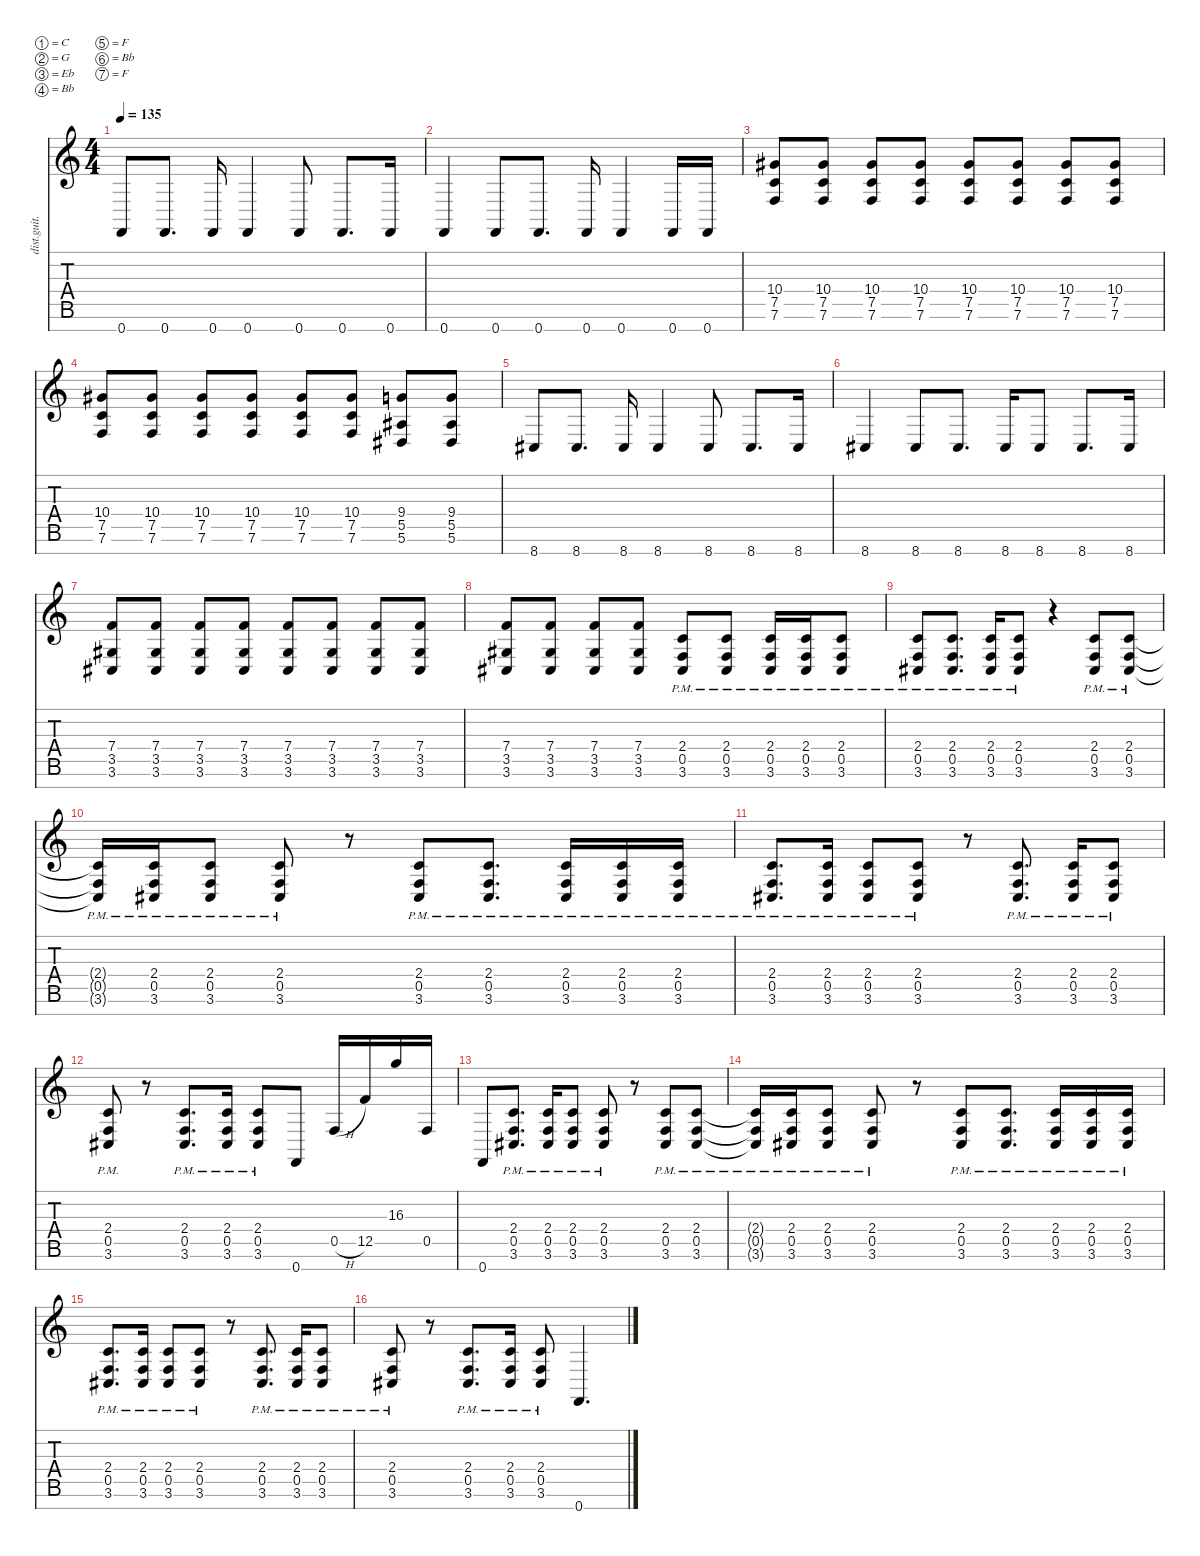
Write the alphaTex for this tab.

\defaultSystemsLayout 4
\hideDynamics
\bracketExtendMode nobrackets
\track ("Rhythm " "dist.guit.") {instrument distortionguitar}
\staff {score tabs}
\tuning (C4 G3 Eb3 Bb2 F2 Bb1 F1)
\ts (4 4)
\tempo 135
\clef g2
\ks c
0.7.8{dy mf} 0.7.8{d} 0.7.16 0.7.4 0.7.8 0.7.8{d} 0.7.16 |
0.7.4 0.7.8 0.7.8{d} 0.7.16 0.7.4 0.7.16 0.7.16 |
(7.6 7.5 10.4{acc #}).8 (7.6 7.5 10.4{acc #}).8 (7.6 7.5 10.4{acc #}).8 (7.6 7.5 10.4{acc #}).8 (7.6 7.5 10.4{acc #}).8 (7.6 7.5 10.4{acc #}).8 (7.6 7.5 10.4{acc #}).8 (7.6 7.5 10.4{acc #}).8 |
(7.6 7.5 10.4{acc #}).8 (7.6 7.5 10.4{acc #}).8 (7.6 7.5 10.4{acc #}).8 (7.6 7.5 10.4{acc #}).8 (7.6 7.5 10.4{acc #}).8 (7.6 7.5 10.4{acc #}).8 (5.6{acc #} 5.5{acc #} 9.4).8 (5.6{acc #} 5.5{acc #} 9.4).8 |
8.7{acc #}.8 8.7{acc #}.8{d} 8.7{acc #}.16 8.7{acc #}.4 8.7{acc #}.8 8.7{acc #}.8{d} 8.7{acc #}.16 |
8.7{acc #}.4 8.7{acc #}.8 8.7{acc #}.8{d} 8.7{acc #}.16 8.7{acc #}.8 8.7{acc #}.8{d} 8.7{acc #}.16 |
(3.6{acc #} 3.5{acc #} 7.4).8 (3.6{acc #} 3.5{acc #} 7.4).8 (3.6{acc #} 3.5{acc #} 7.4).8 (3.6{acc #} 3.5{acc #} 7.4).8 (3.6{acc #} 3.5{acc #} 7.4).8 (3.6{acc #} 3.5{acc #} 7.4).8 (3.6{acc #} 3.5{acc #} 7.4).8 (3.6{acc #} 3.5{acc #} 7.4).8 |
(3.6{acc #} 3.5{acc #} 7.4).8 (3.6{acc #} 3.5{acc #} 7.4).8 (3.6{acc #} 3.5{acc #} 7.4).8 (3.6{acc #} 3.5{acc #} 7.4).8 (3.6{pm acc #} 0.5{pm} 2.4{pm}).8 (3.6{pm acc #} 0.5{pm} 2.4{pm}).8 (3.6{pm acc #} 0.5{pm} 2.4{pm}).16 (3.6{pm acc #} 0.5{pm} 2.4{pm}).16 (3.6{pm acc #} 0.5{pm} 2.4{pm}).8 |
(3.6{pm acc #} 0.5{pm} 2.4{pm}).8 (3.6{pm acc #} 0.5{pm} 2.4{pm}).8{d} (3.6{pm acc #} 0.5{pm} 2.4{pm}).16 (3.6{pm acc #} 0.5{pm} 2.4{pm}).8 r.4 (3.6{pm acc #} 0.5{pm} 2.4{pm}).8 (3.6{pm acc #} 0.5{pm} 2.4{pm}).8 |
(2.4{pm t} 0.5{pm t} 3.6{pm t acc #}).16 (3.6{pm acc #} 0.5{pm} 2.4{pm}).16 (3.6{pm acc #} 0.5{pm} 2.4{pm}).8 (3.6{pm acc #} 0.5{pm} 2.4{pm}).8 r.8 (3.6{pm acc #} 0.5{pm} 2.4{pm}).8 (3.6{pm acc #} 0.5{pm} 2.4{pm}).8{d} (3.6{pm acc #} 0.5{pm} 2.4{pm}).16 (3.6{pm acc #} 0.5{pm} 2.4{pm}).16 (3.6{pm acc #} 0.5{pm} 2.4{pm}).16 |
(3.6{pm acc #} 0.5{pm} 2.4{pm}).8{d} (3.6{pm acc #} 0.5{pm} 2.4{pm}).16 (3.6{pm acc #} 0.5{pm} 2.4{pm}).8 (3.6{pm acc #} 0.5{pm} 2.4{pm}).8 r.8 (3.6{pm acc #} 0.5{pm} 2.4{pm}).8{d} (3.6{pm acc #} 0.5{pm} 2.4{pm}).16 (3.6{pm acc #} 0.5{pm} 2.4{pm}).8 |
(3.6{pm acc #} 0.5{pm} 2.4{pm}).8 r.8 (3.6{pm acc #} 0.5{pm} 2.4{pm}).8{d} (3.6{pm acc #} 0.5{pm} 2.4{pm}).16 (3.6{pm acc #} 0.5{pm} 2.4{pm}).8 0.7.8 0.5{h}.16 12.5.16 16.3.16 0.5.16 |
0.7.8 (3.6{pm acc #} 0.5{pm} 2.4{pm}).8{d} (3.6{pm acc #} 0.5{pm} 2.4{pm}).16 (3.6{pm acc #} 0.5{pm} 2.4{pm}).8 (3.6{pm acc #} 0.5{pm} 2.4{pm}).8 r.8 (3.6{pm acc #} 0.5{pm} 2.4{pm}).8 (3.6{pm acc #} 0.5{pm} 2.4{pm}).8 |
(2.4{pm t} 0.5{pm t} 3.6{pm t acc #}).16 (3.6{pm acc #} 0.5{pm} 2.4{pm}).16 (3.6{pm acc #} 0.5{pm} 2.4{pm}).8 (3.6{pm acc #} 0.5{pm} 2.4{pm}).8 r.8 (3.6{pm acc #} 0.5{pm} 2.4{pm}).8 (3.6{pm acc #} 0.5{pm} 2.4{pm}).8{d} (3.6{pm acc #} 0.5{pm} 2.4{pm}).16 (3.6{pm acc #} 0.5{pm} 2.4{pm}).16 (3.6{pm acc #} 0.5{pm} 2.4{pm}).16 |
(3.6{pm acc #} 0.5{pm} 2.4{pm}).8{d} (3.6{pm acc #} 0.5{pm} 2.4{pm}).16 (3.6{pm acc #} 0.5{pm} 2.4{pm}).8 (3.6{pm acc #} 0.5{pm} 2.4{pm}).8 r.8 (3.6{pm acc #} 0.5{pm} 2.4{pm}).8{d} (3.6{pm acc #} 0.5{pm} 2.4{pm}).16 (3.6{pm acc #} 0.5{pm} 2.4{pm}).8 |
(3.6{pm acc #} 0.5{pm} 2.4{pm}).8 r.8 (3.6{pm acc #} 0.5{pm} 2.4{pm}).8{d} (3.6{pm acc #} 0.5{pm} 2.4{pm}).16 (3.6{pm acc #} 0.5{pm} 2.4{pm}).8 0.7.4{d}
